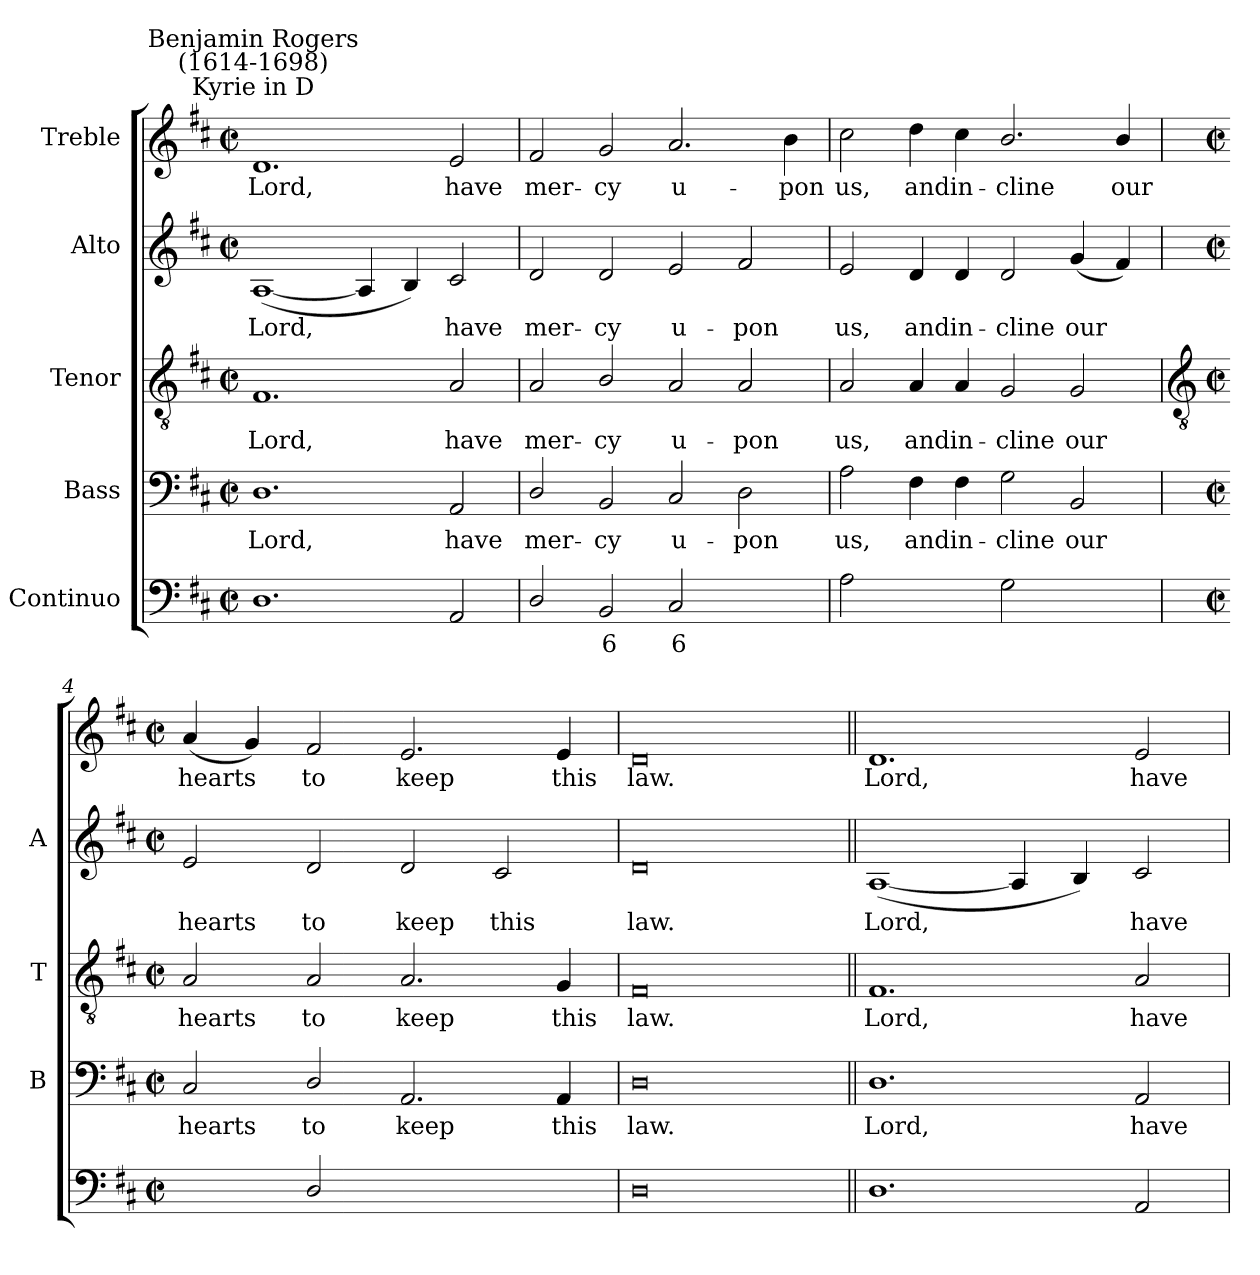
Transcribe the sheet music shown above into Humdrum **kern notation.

**kern	**text	**kern	**text	**kern	**text	**kern	**text	**kern	**text
*part5	*part5	*part4	*part4	*part3	*part3	*part2	*part2	*part1	*part1
*staff5	*staff5	*staff4	*staff4	*staff3	*staff3	*staff2	*staff2	*staff1	*staff1
*I"Continuo	*	*I"Bass	*	*I"Tenor	*	*I"Alto	*	*I"Treble	*
*	*	*I'B	*	*I'T	*	*I'A	*	*	*
*clefF4	*	*clefF4	*	*clefGv2	*	*clefG2	*	*clefG2	*
*k[f#c#]	*	*k[f#c#]	*	*k[f#c#]	*	*k[f#c#]	*	*k[f#c#]	*
*D:	*	*D:	*	*D:	*	*D:	*	*D:	*
*M4/2	*	*M4/2	*	*M4/2	*	*M4/2	*	*M4/2	*
*met(c|)	*	*met(c|)	*	*met(c|)	*	*met(c|)	*	*met(c|)	*
=1	=1	=1	=1	=1	=1	=1	=1	=1	=1
!	!	!	!	!	!	!	!	!LO:TX:a:cj:t=Kyrie in D	!
!	!	!	!	!	!	!	!	!LO:TX:a:cj:t=Benjamin Rogers\n(1614-1698)	!
!	!	!	!LO:LY:b	!	!LO:LY:b	!	!LO:LY:b	!	!LO:LY:b
1.D	.	1.D	Lord,	1.F#	Lord,	(<[1A	Lord,	1.d	Lord,
.	.	.	.	.	.	4A]	.	.	.
.	.	.	.	.	.	4B)	.	.	.
!	!	!	!LO:LY:b	!	!LO:LY:b	!	!LO:LY:b	!	!LO:LY:b
2AA	.	2AA	have	2A	have	2c#	have	2e	have
=2	=2	=2	=2	=2	=2	=2	=2	=2	=2
!	!	!	!LO:LY:b	!	!LO:LY:b	!	!LO:LY:b	!	!LO:LY:b
2D/	.	2D/	mer-	2A	mer-	2d	mer-	2f#	mer-
!	!LO:LY:b	!	!LO:LY:b	!	!LO:LY:b	!	!LO:LY:b	!	!LO:LY:b
2BB	6	2BB	-cy	2B/	-cy	2d	-cy	2g	-cy
!	!LO:LY:b	!	!LO:LY:b	!	!LO:LY:b	!	!LO:LY:b	!	!LO:LY:b
2C#	6	2C#	u-	2A	u-	2e	u-	2.a	u-
!	!LO:LY:b	!	!LO:LY:b	!	!LO:LY:b	!	!LO:LY:b	!	!
[4Dyy	5	2D	-pon	2A	-pon	2f#	-pon	.	.
!	!LO:LY:b	!	!	!	!	!	!	!	!LO:LY:b
4Dyy]	6	.	.	.	.	.	.	4b	-pon
=3	=3	=3	=3	=3	=3	=3	=3	=3	=3
!	!	!	!LO:LY:b	!	!LO:LY:b	!	!LO:LY:b	!	!LO:LY:b
2A	.	2A	us,	2A	us,	2e	us,	2cc#	us,
!	!LO:LY:b	!	!LO:LY:b	!	!LO:LY:b	!	!LO:LY:b	!	!LO:LY:b
[4F#yy	6	4F#	and	4A	and	4d	and	4dd	and
!	!LO:LY:b	!	!LO:LY:b	!	!LO:LY:b	!	!LO:LY:b	!	!LO:LY:b
4F#yy]	5	4F#	in-	4A	in-	4d	in-	4cc#	in-
!	!	!	!LO:LY:b	!	!LO:LY:b	!	!LO:LY:b	!	!LO:LY:b
2G	.	2G	-cline	2G	-cline	2d	-cline	2.b/	-cline
!	!LO:LY:b	!	!LO:LY:b	!	!LO:LY:b	!	!LO:LY:b	!	!
[4BByy	6	2BB	our	2G	our	(<4g	our	.	.
!	!LO:LY:b	!	!	!	!	!	!	!	!LO:LY:b
4BByy]	5	.	.	.	.	4f#)	.	4b/	our
!!LO:LB:g=z
=4	=4	=4	=4	=4	=4	=4	=4	=4	=4
*	*	*	*	*clefGv2	*	*	*	*	*
*M4/2	*	*M4/2	*	*M4/2	*	*M4/2	*	*M4/2	*
*met(c|)	*	*met(c|)	*	*met(c|)	*	*met(c|)	*	*met(c|)	*
!	!LO:LY:b	!	!LO:LY:b	!	!LO:LY:b	!	!LO:LY:b	!	!LO:LY:b
[4C#yy	6	2C#	hearts	2A	hearts	2e	hearts	(<4a	hearts
!	!LO:LY:b	!	!	!	!	!	!	!	!
4C#yy]	5	.	.	.	.	.	.	4g)	.
!	!	!	!LO:LY:b	!	!LO:LY:b	!	!LO:LY:b	!	!LO:LY:b
2D/	.	2D/	to	2A	to	2d	to	2f#	to
!	!LO:LY:b	!	!LO:LY:b	!	!LO:LY:b	!	!LO:LY:b	!	!LO:LY:b
[2AAyy	4	2.AA	keep	2.A	keep	2d	keep	2.e	keep
!	!LO:LY:b	!	!	!	!	!	!LO:LY:b	!	!
2AAyy]	3	.	.	.	.	2c#	this	.	.
!	!	!	!LO:LY:b	!	!LO:LY:b	!	!	!	!LO:LY:b
.	.	4AA	this	4G	this	.	.	4e	this
=5	=5	=5	=5	=5	=5	=5	=5	=5	=5
!	!	!	!LO:LY:b	!	!LO:LY:b	!	!LO:LY:b	!	!LO:LY:b
0D	.	0D	law.	0F#	law.	0d	law.	0d	law.
=6||	=6||	=6||	=6||	=6||	=6||	=6||	=6||	=6||	=6||
!	!	!	!LO:LY:b	!	!LO:LY:b	!	!LO:LY:b	!	!LO:LY:b
1.D	.	1.D	Lord,	1.F#	Lord,	(<[1A	Lord,	1.d	Lord,
.	.	.	.	.	.	4A]	.	.	.
.	.	.	.	.	.	4B)	.	.	.
!	!	!	!LO:LY:b	!	!LO:LY:b	!	!LO:LY:b	!	!LO:LY:b
2AA	.	2AA	have	2A	have	2c#	have	2e	have
=	=	=	=	=	=	=	=	=	=
*-	*-	*-	*-	*-	*-	*-	*-	*-	*-
